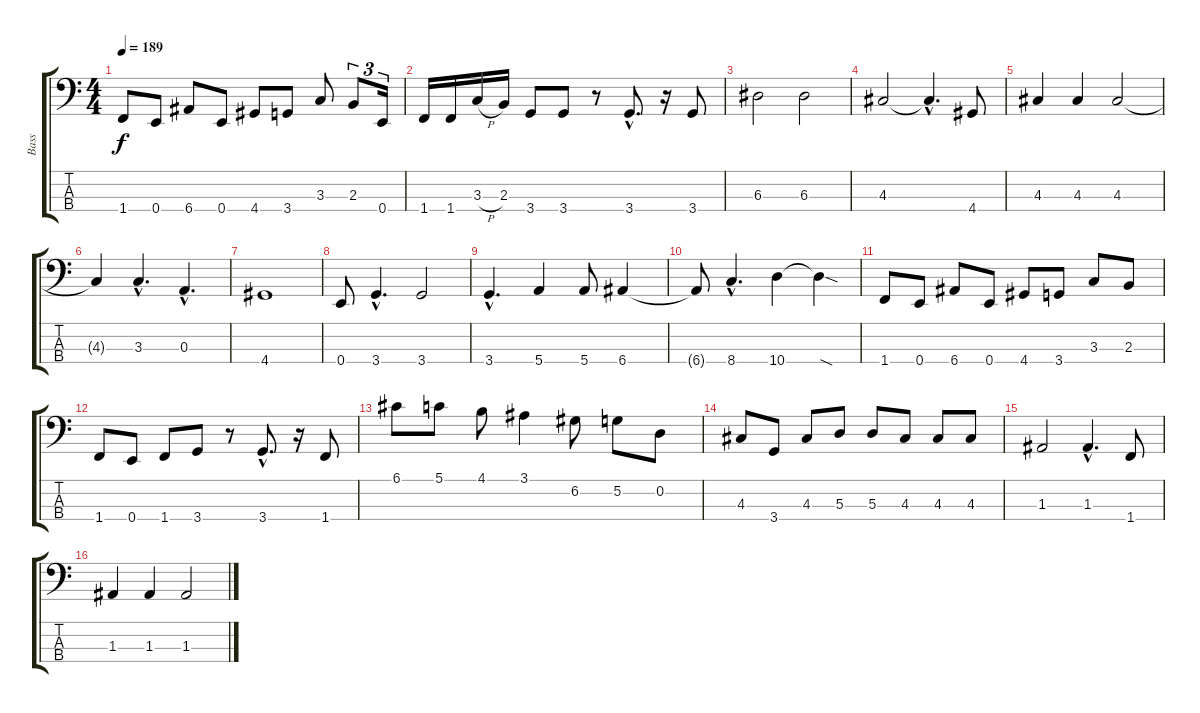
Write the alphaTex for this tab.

\track ("Bass" "Bass") {instrument electricbassfinger}
\staff {score tabs}
\tuning (G2 D2 A1 E1) {hide}
\ts (4 4)
\tempo 189
\clef f4
\ks c
1.4.8{dy f} 0.4.8 6.4.8 0.4.8 4.4.8 3.4.8 3.3.8 2.3.8{tu (3 2)} 0.4.16{tu (3 2)} |
1.4.16 1.4.16 3.3{h}.16 2.3.16 3.4.8 3.4.8 r.8 3.4{hac}.8{d} r.16 3.4.8 |
6.3.2 6.3.2 |
4.3.2 4.3{hac t}.4{d} 4.4.8 |
4.3.4 4.3.4 4.3.2 |
4.3{t}.4 3.3{hac}.4{d} 0.3{hac}.4{d} |
4.4.1 |
0.4.8 3.4{hac}.4{d} 3.4.2 |
3.4{hac}.4{d} 5.4.4 5.4.8 6.4.4 |
6.4{t}.8 8.4{hac}.4{d} 10.4.4 10.4{sod t}.4 |
1.4.8 0.4.8 6.4.8 0.4.8 4.4.8 3.4.8 3.3.8 2.3.8 |
1.4.8 0.4.8 1.4.8 3.4.8 r.8 3.4{hac}.8{d} r.16 1.4.8 |
6.1.8 5.1.8 4.1.8 3.1.4 6.2.8 5.2.8 0.2.8 |
4.3.8 3.4.8 4.3.8 5.3.8 5.3.8 4.3.8 4.3.8 4.3.8 |
1.3.2 1.3{hac}.4{d} 1.4.8 |
1.3.4 1.3.4 1.3.2
